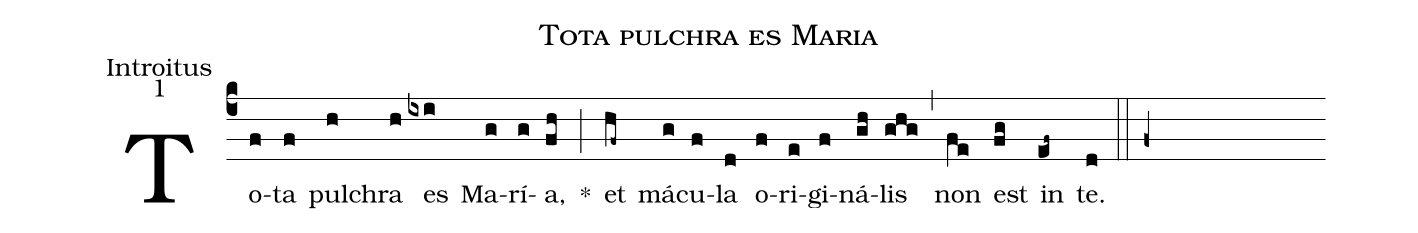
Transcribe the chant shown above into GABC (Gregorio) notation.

name:Tota pulchra es Maria;
office-part:Introitus;
mode:1;
%%
(c4) To(f)ta(f) pul(h)chra(h) es(ixi) Ma(g)rí(g)a,(fh) *(;) et(hf~) má(g)cu(f)la(d) o(f)ri(e)gi(f)ná(gh)lis(ghg) (,) non(fe) est(fg) in(ef~) te.(d) (::f+)
